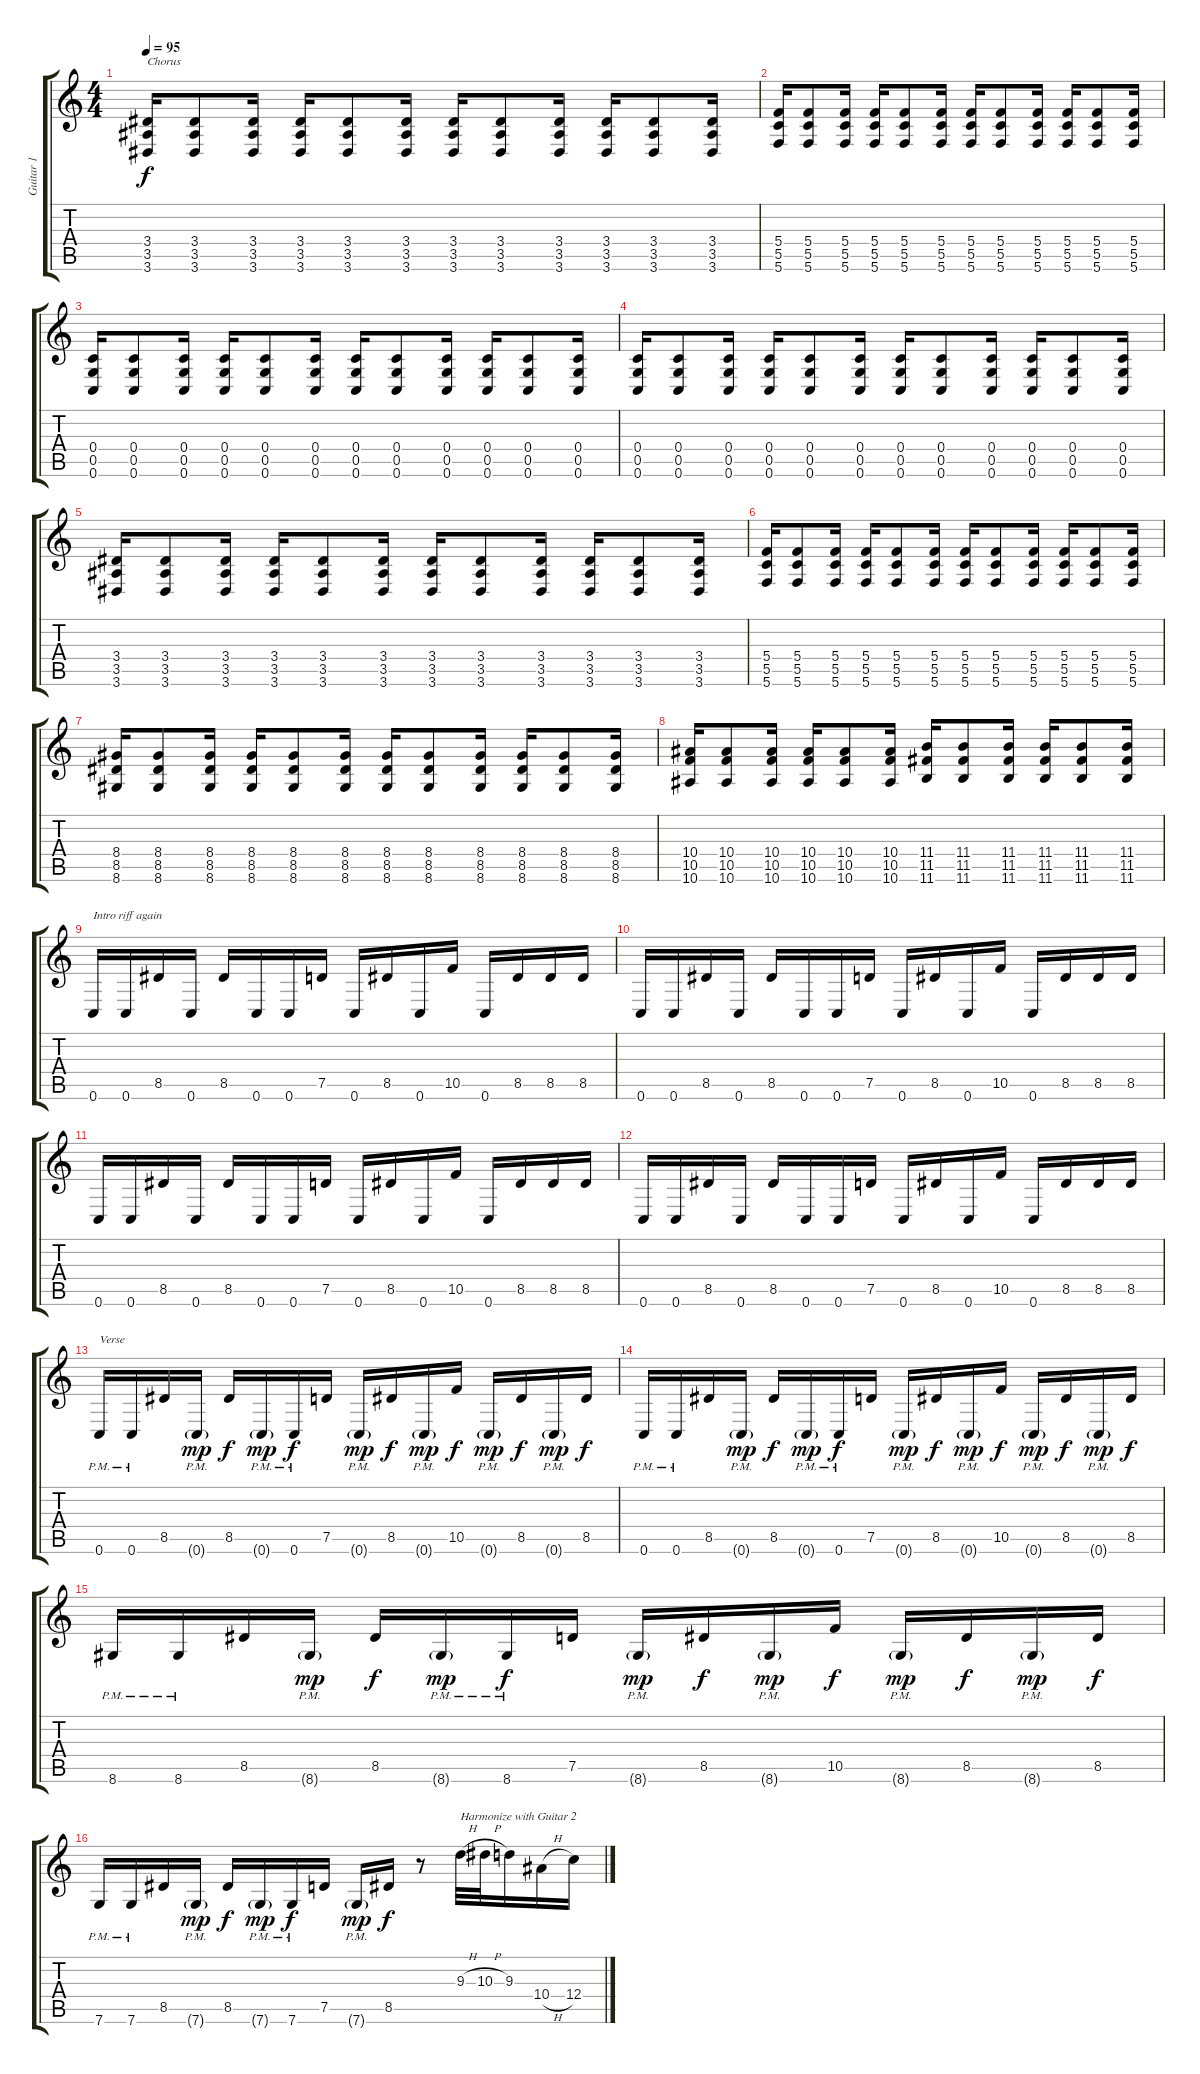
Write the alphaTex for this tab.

\track ("Guitar 1" "Guitar 1") {instrument distortionguitar}
\staff {score tabs}
\tuning (D4 A3 F3 C3 G2 C2) {hide}
\ts (4 4)
\tempo 95
\clef g2
\ks c
(3.4 3.5 3.6).16{txt "Chorus" dy f} (3.4 3.5 3.6).8 (3.4 3.5 3.6).16 (3.4 3.5 3.6).16 (3.4 3.5 3.6).8 (3.4 3.5 3.6).16 (3.4 3.5 3.6).16 (3.4 3.5 3.6).8 (3.4 3.5 3.6).16 (3.4 3.5 3.6).16 (3.4 3.5 3.6).8 (3.4 3.5 3.6).16 |
(5.4 5.5 5.6).16 (5.4 5.5 5.6).8 (5.4 5.5 5.6).16 (5.4 5.5 5.6).16 (5.4 5.5 5.6).8 (5.4 5.5 5.6).16 (5.4 5.5 5.6).16 (5.4 5.5 5.6).8 (5.4 5.5 5.6).16 (5.4 5.5 5.6).16 (5.4 5.5 5.6).8 (5.4 5.5 5.6).16 |
(0.4 0.5 0.6).16 (0.4 0.5 0.6).8 (0.4 0.5 0.6).16 (0.4 0.5 0.6).16 (0.4 0.5 0.6).8 (0.4 0.5 0.6).16 (0.4 0.5 0.6).16 (0.4 0.5 0.6).8 (0.4 0.5 0.6).16 (0.4 0.5 0.6).16 (0.4 0.5 0.6).8 (0.4 0.5 0.6).16 |
(0.4 0.5 0.6).16 (0.4 0.5 0.6).8 (0.4 0.5 0.6).16 (0.4 0.5 0.6).16 (0.4 0.5 0.6).8 (0.4 0.5 0.6).16 (0.4 0.5 0.6).16 (0.4 0.5 0.6).8 (0.4 0.5 0.6).16 (0.4 0.5 0.6).16 (0.4 0.5 0.6).8 (0.4 0.5 0.6).16 |
(3.4 3.5 3.6).16 (3.4 3.5 3.6).8 (3.4 3.5 3.6).16 (3.4 3.5 3.6).16 (3.4 3.5 3.6).8 (3.4 3.5 3.6).16 (3.4 3.5 3.6).16 (3.4 3.5 3.6).8 (3.4 3.5 3.6).16 (3.4 3.5 3.6).16 (3.4 3.5 3.6).8 (3.4 3.5 3.6).16 |
(5.4 5.5 5.6).16 (5.4 5.5 5.6).8 (5.4 5.5 5.6).16 (5.4 5.5 5.6).16 (5.4 5.5 5.6).8 (5.4 5.5 5.6).16 (5.4 5.5 5.6).16 (5.4 5.5 5.6).8 (5.4 5.5 5.6).16 (5.4 5.5 5.6).16 (5.4 5.5 5.6).8 (5.4 5.5 5.6).16 |
(8.4 8.5 8.6).16 (8.4 8.5 8.6).8 (8.4 8.5 8.6).16 (8.4 8.5 8.6).16 (8.4 8.5 8.6).8 (8.4 8.5 8.6).16 (8.4 8.5 8.6).16 (8.4 8.5 8.6).8 (8.4 8.5 8.6).16 (8.4 8.5 8.6).16 (8.4 8.5 8.6).8 (8.4 8.5 8.6).16 |
(10.4 10.5 10.6).16 (10.4 10.5 10.6).8 (10.4 10.5 10.6).16 (10.4 10.5 10.6).16 (10.4 10.5 10.6).8 (10.4 10.5 10.6).16 (11.4 11.5 11.6).16 (11.4 11.5 11.6).8 (11.4 11.5 11.6).16 (11.4 11.5 11.6).16 (11.4 11.5 11.6).8 (11.4 11.5 11.6).16 |
0.6.16{txt "Intro riff again"} 0.6.16 8.5.16 0.6.16 8.5.16 0.6.16 0.6.16 7.5.16 0.6.16 8.5.16 0.6.16 10.5.16 0.6.16 8.5.16 8.5.16 8.5.16 |
0.6.16 0.6.16 8.5.16 0.6.16 8.5.16 0.6.16 0.6.16 7.5.16 0.6.16 8.5.16 0.6.16 10.5.16 0.6.16 8.5.16 8.5.16 8.5.16 |
0.6.16 0.6.16 8.5.16 0.6.16 8.5.16 0.6.16 0.6.16 7.5.16 0.6.16 8.5.16 0.6.16 10.5.16 0.6.16 8.5.16 8.5.16 8.5.16 |
0.6.16 0.6.16 8.5.16 0.6.16 8.5.16 0.6.16 0.6.16 7.5.16 0.6.16 8.5.16 0.6.16 10.5.16 0.6.16 8.5.16 8.5.16 8.5.16 |
0.6{pm}.16{txt "Verse"} 0.6{pm}.16 8.5.16 0.6{g pm}.16{dy mp} 8.5.16{dy f} 0.6{g pm}.16{dy mp} 0.6{pm}.16{dy f} 7.5.16 0.6{g pm}.16{dy mp} 8.5.16{dy f} 0.6{g pm}.16{dy mp} 10.5.16{dy f} 0.6{g pm}.16{dy mp} 8.5.16{dy f} 0.6{g pm}.16{dy mp} 8.5.16{dy f} |
0.6{pm}.16 0.6{pm}.16 8.5.16 0.6{g pm}.16{dy mp} 8.5.16{dy f} 0.6{g pm}.16{dy mp} 0.6{pm}.16{dy f} 7.5.16 0.6{g pm}.16{dy mp} 8.5.16{dy f} 0.6{g pm}.16{dy mp} 10.5.16{dy f} 0.6{g pm}.16{dy mp} 8.5.16{dy f} 0.6{g pm}.16{dy mp} 8.5.16{dy f} |
8.6{pm}.16 8.6{pm}.16 8.5.16 8.6{g pm}.16{dy mp} 8.5.16{dy f} 8.6{g pm}.16{dy mp} 8.6{pm}.16{dy f} 7.5.16 8.6{g pm}.16{dy mp} 8.5.16{dy f} 8.6{g pm}.16{dy mp} 10.5.16{dy f} 8.6{g pm}.16{dy mp} 8.5.16{dy f} 8.6{g pm}.16{dy mp} 8.5.16{dy f} |
7.6{pm}.16 7.6{pm}.16 8.5.16 7.6{g pm}.16{dy mp} 8.5.16{dy f} 7.6{g pm}.16{dy mp} 7.6{pm}.16{dy f} 7.5.16 7.6{g pm}.16{dy mp} 8.5.16{dy f} r.8 9.3{h}.32{txt "Harmonize with Guitar 2"} 10.3{h}.32 9.3.16 10.4{h}.16 12.4.16
